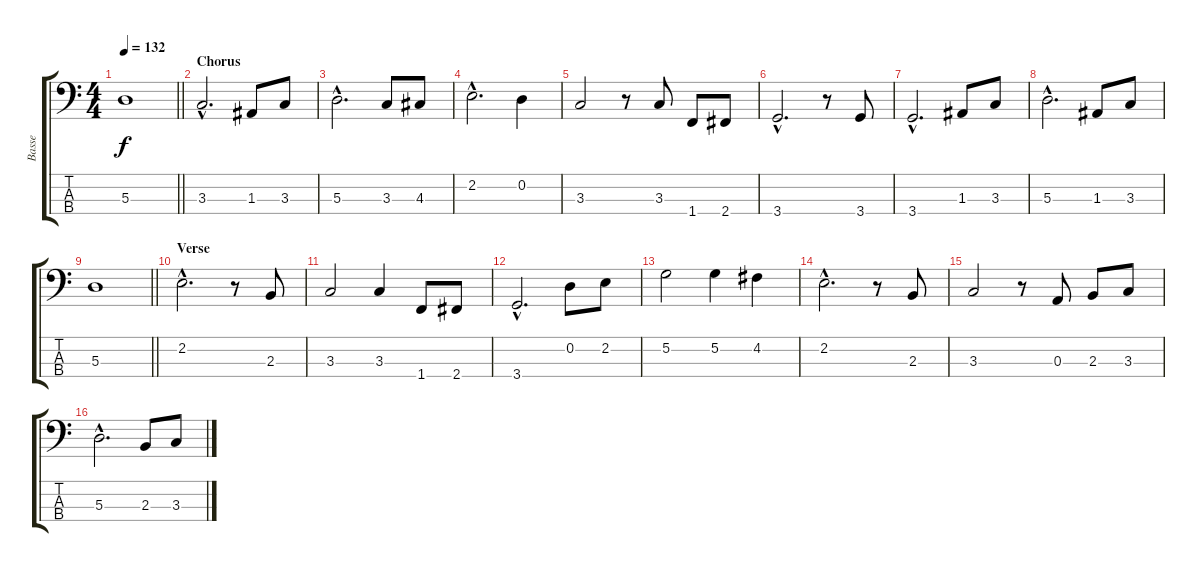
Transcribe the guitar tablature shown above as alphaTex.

\track ("Basse" "Basse") {instrument electricbassfinger}
\staff {score tabs}
\tuning (G2 D2 A1 E1) {hide}
\ts (4 4)
\tempo 132
\clef f4
\barLineRight lightlight
\ks c
5.3.1{dy f} |
\section ("" "Chorus")
3.3{hac}.2{d} 1.3.8 3.3.8 |
5.3{hac}.2{d} 3.3.8 4.3.8 |
2.2{hac}.2{d} 0.2.4 |
3.3.2 r.8 3.3.8 1.4.8 2.4.8 |
3.4{hac}.2{d} r.8 3.4.8 |
3.4{hac}.2{d} 1.3.8 3.3.8 |
5.3{hac}.2{d} 1.3.8 3.3.8 |
\barLineRight lightlight
5.3.1 |
\section ("" "Verse")
2.2{hac}.2{d} r.8 2.3.8 |
3.3.2 3.3.4 1.4.8 2.4.8 |
3.4{hac}.2{d} 0.2.8 2.2.8 |
5.2.2 5.2.4 4.2.4 |
2.2{hac}.2{d} r.8 2.3.8 |
3.3.2 r.8 0.3.8 2.3.8 3.3.8 |
5.3{hac}.2{d} 2.3.8 3.3.8
